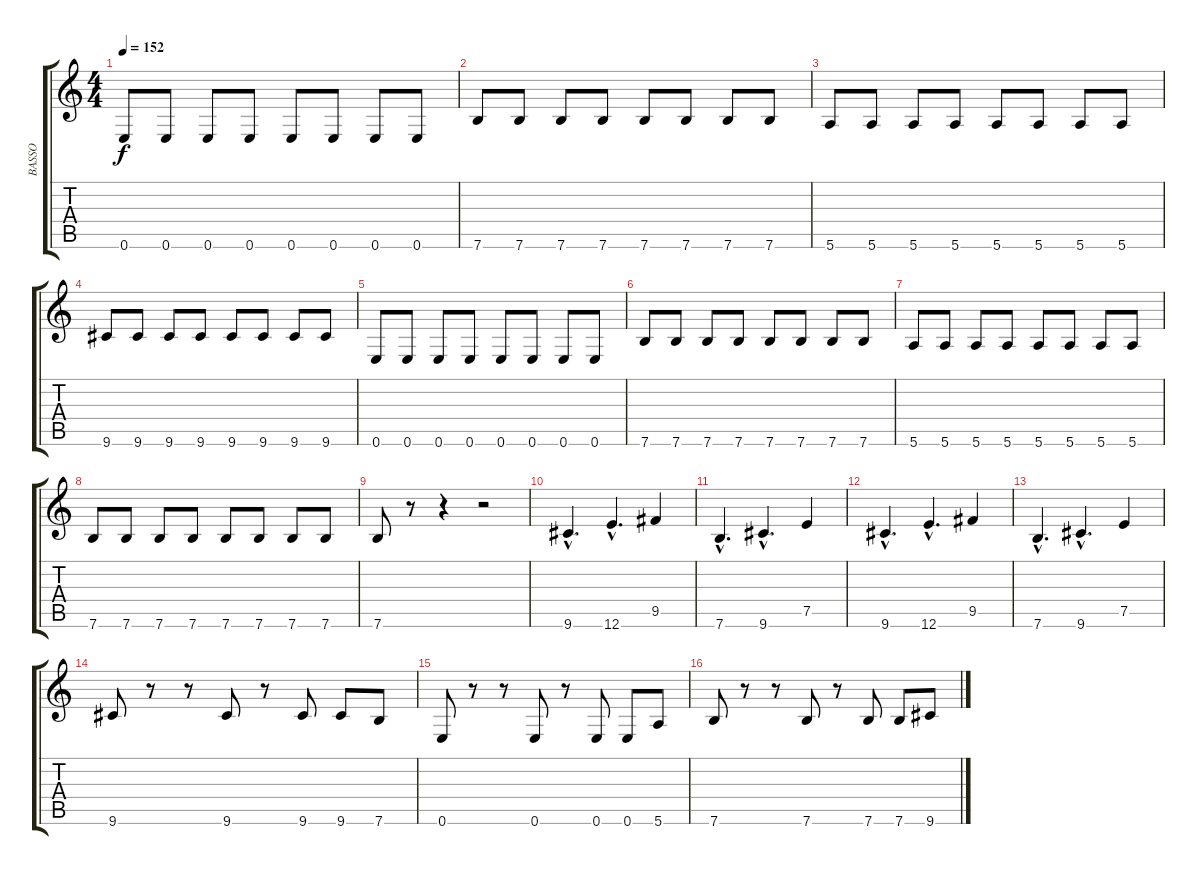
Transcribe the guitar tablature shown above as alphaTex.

\track ("BASSO" "BASSO") {instrument electricbassfinger}
\staff {score tabs}
\tuning (E4 B3 G3 D3 A2 E2) {hide}
\ts (4 4)
\tempo 152
\clef g2
\ks c
0.6.8{dy f} 0.6.8 0.6.8 0.6.8 0.6.8 0.6.8 0.6.8 0.6.8 |
7.6.8 7.6.8 7.6.8 7.6.8 7.6.8 7.6.8 7.6.8 7.6.8 |
5.6.8 5.6.8 5.6.8 5.6.8 5.6.8 5.6.8 5.6.8 5.6.8 |
9.6.8 9.6.8 9.6.8 9.6.8 9.6.8 9.6.8 9.6.8 9.6.8 |
0.6.8 0.6.8 0.6.8 0.6.8 0.6.8 0.6.8 0.6.8 0.6.8 |
7.6.8 7.6.8 7.6.8 7.6.8 7.6.8 7.6.8 7.6.8 7.6.8 |
5.6.8 5.6.8 5.6.8 5.6.8 5.6.8 5.6.8 5.6.8 5.6.8 |
7.6.8 7.6.8 7.6.8 7.6.8 7.6.8 7.6.8 7.6.8 7.6.8 |
7.6.8 r.8 r.4 r.2 |
9.6{hac}.4{d} 12.6{hac}.4{d} 9.5.4 |
7.6{hac}.4{d} 9.6{hac}.4{d} 7.5.4 |
9.6{hac}.4{d} 12.6{hac}.4{d} 9.5.4 |
7.6{hac}.4{d} 9.6{hac}.4{d} 7.5.4 |
9.6.8 r.8 r.8 9.6.8 r.8 9.6.8 9.6.8 7.6.8 |
0.6.8 r.8 r.8 0.6.8 r.8 0.6.8 0.6.8 5.6.8 |
7.6.8 r.8 r.8 7.6.8 r.8 7.6.8 7.6.8 9.6.8
